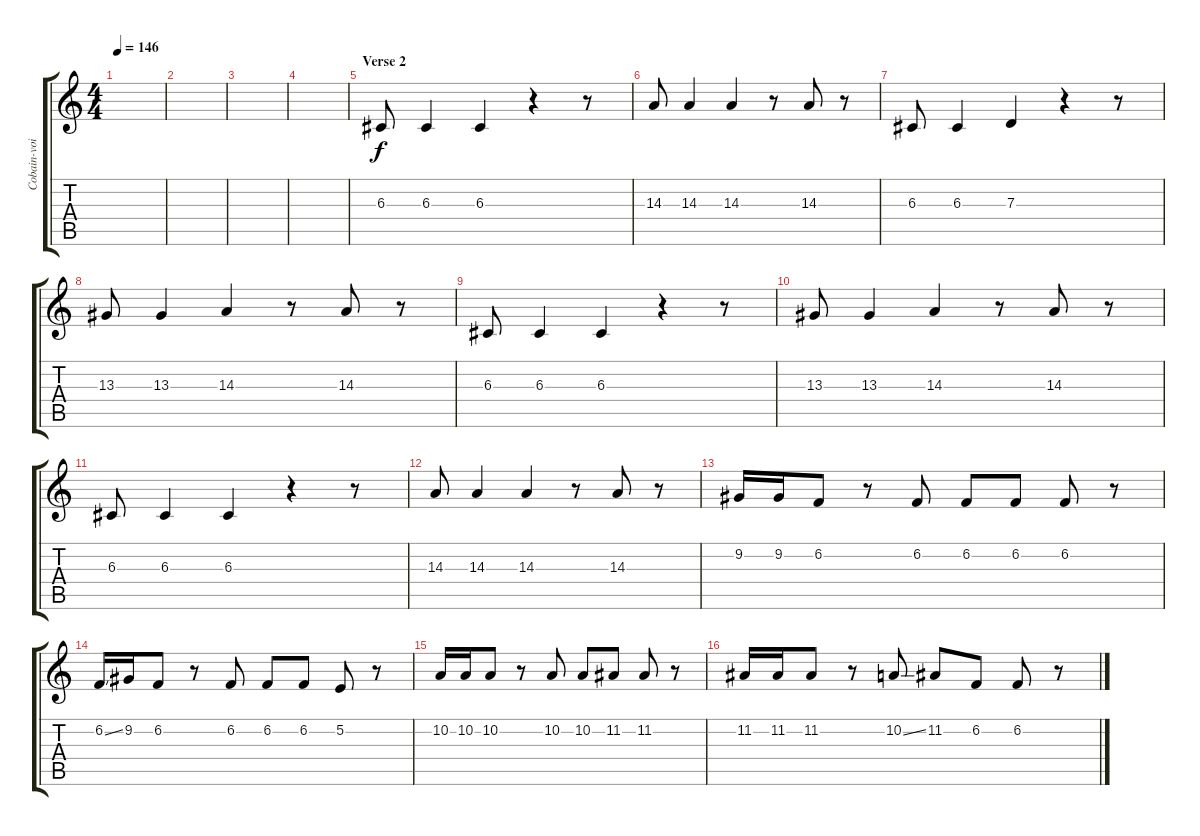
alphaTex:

\track ("Cobain-voice" "Cobain-voi") {instrument trumpet}
\staff {score tabs}
\tuning (E4 B3 G3 D3 A2 E2) {hide}
\ts (4 4)
\tempo 146
\clef g2
\ks c
|
|
|
|
\section ("" "Verse 2")
6.3.8 6.3.4 6.3.4 r.4 r.8 |
14.3.8 14.3.4 14.3.4 r.8 14.3.8 r.8 |
6.3.8 6.3.4 7.3.4 r.4 r.8 |
13.3.8 13.3.4 14.3.4 r.8 14.3.8 r.8 |
6.3.8 6.3.4 6.3.4 r.4 r.8 |
13.3.8 13.3.4 14.3.4 r.8 14.3.8 r.8 |
6.3.8 6.3.4 6.3.4 r.4 r.8 |
14.3.8 14.3.4 14.3.4 r.8 14.3.8 r.8 |
9.2.16 9.2.16 6.2.8 r.8 6.2.8 6.2.8 6.2.8 6.2.8 r.8 |
6.2{ss}.16 9.2.16 6.2.8 r.8 6.2.8 6.2.8 6.2.8 5.2.8 r.8 |
10.2.16 10.2.16 10.2.8 r.8 10.2.8 10.2.8 11.2.8 11.2.8 r.8 |
11.2.16 11.2.16 11.2.8 r.8 10.2{ss}.8 11.2.8 6.2.8 6.2.8 r.8
